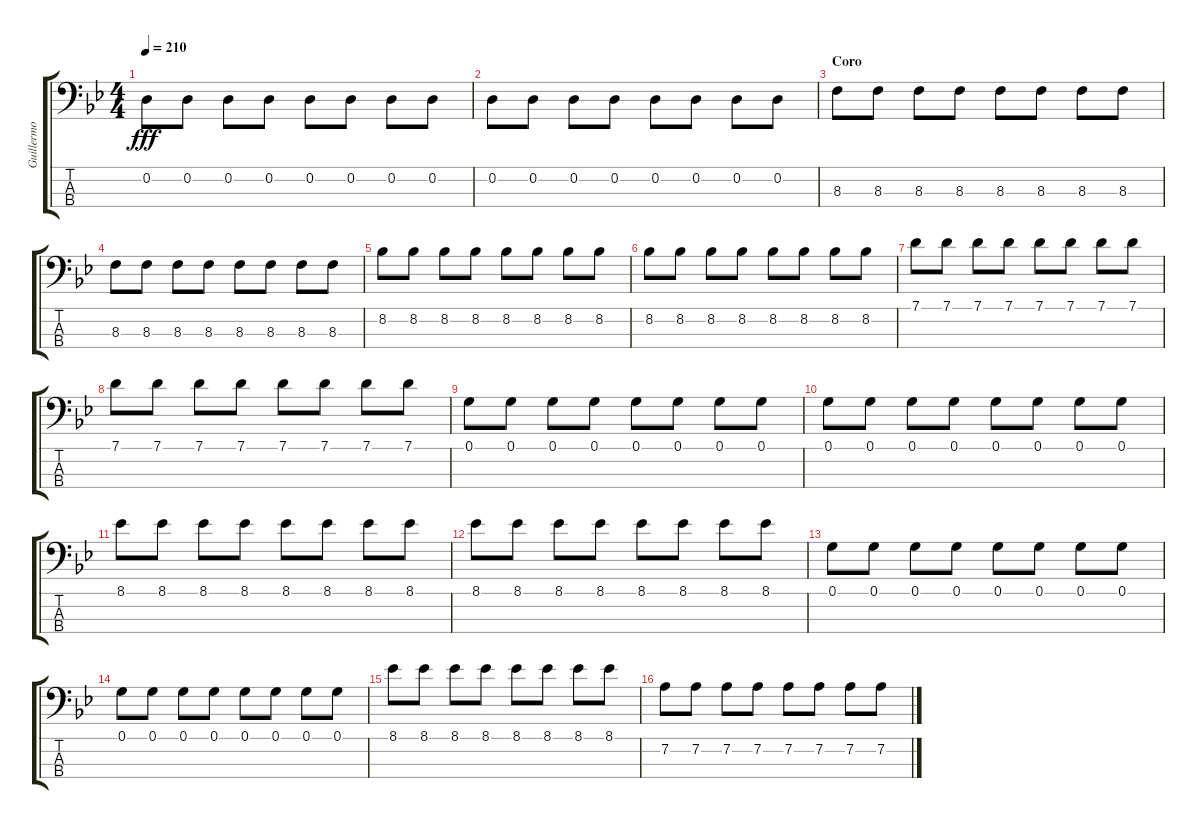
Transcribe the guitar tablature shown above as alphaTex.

\track ("Guillermo Sanchez" "Guillermo ") {instrument electricbassfinger}
\staff {score tabs}
\tuning (G2 D2 A1 E1) {hide}
\ts (4 4)
\tempo 210
\clef f4
\ks gminor
0.2.8{dy fff} 0.2.8 0.2.8 0.2.8 0.2.8 0.2.8 0.2.8 0.2.8 |
0.2.8 0.2.8 0.2.8 0.2.8 0.2.8 0.2.8 0.2.8 0.2.8 |
\section ("" "Coro")
8.3.8 8.3.8 8.3.8 8.3.8 8.3.8 8.3.8 8.3.8 8.3.8 |
8.3.8 8.3.8 8.3.8 8.3.8 8.3.8 8.3.8 8.3.8 8.3.8 |
8.2.8 8.2.8 8.2.8 8.2.8 8.2.8 8.2.8 8.2.8 8.2.8 |
8.2.8 8.2.8 8.2.8 8.2.8 8.2.8 8.2.8 8.2.8 8.2.8 |
7.1.8 7.1.8 7.1.8 7.1.8 7.1.8 7.1.8 7.1.8 7.1.8 |
7.1.8 7.1.8 7.1.8 7.1.8 7.1.8 7.1.8 7.1.8 7.1.8 |
0.1.8 0.1.8 0.1.8 0.1.8 0.1.8 0.1.8 0.1.8 0.1.8 |
0.1.8 0.1.8 0.1.8 0.1.8 0.1.8 0.1.8 0.1.8 0.1.8 |
8.1.8 8.1.8 8.1.8 8.1.8 8.1.8 8.1.8 8.1.8 8.1.8 |
8.1.8 8.1.8 8.1.8 8.1.8 8.1.8 8.1.8 8.1.8 8.1.8 |
0.1.8 0.1.8 0.1.8 0.1.8 0.1.8 0.1.8 0.1.8 0.1.8 |
0.1.8 0.1.8 0.1.8 0.1.8 0.1.8 0.1.8 0.1.8 0.1.8 |
8.1.8 8.1.8 8.1.8 8.1.8 8.1.8 8.1.8 8.1.8 8.1.8 |
7.2.8 7.2.8 7.2.8 7.2.8 7.2.8 7.2.8 7.2.8 7.2.8
